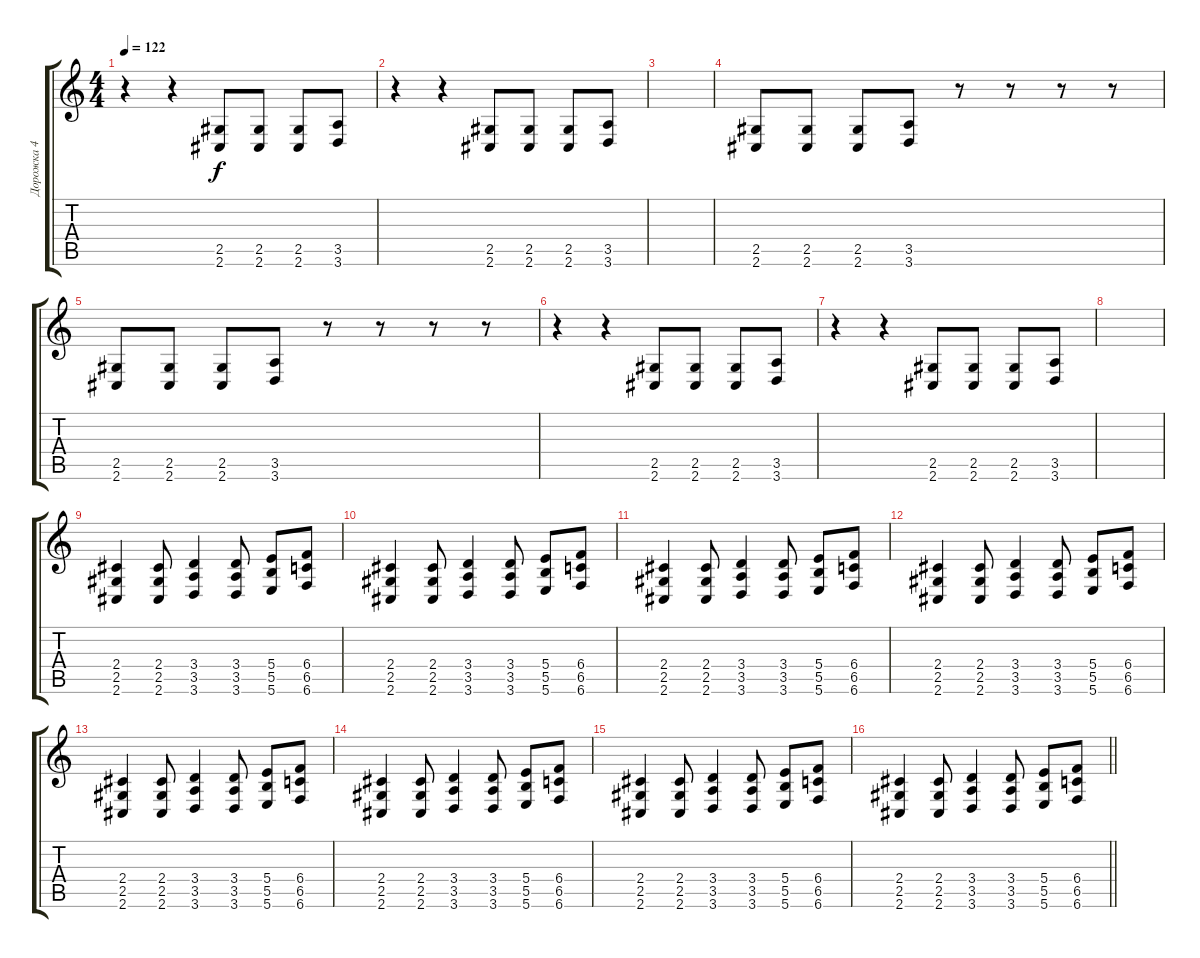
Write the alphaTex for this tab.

\track ("Дорожка 4" "Дорожка 4") {instrument distortionguitar}
\staff {score tabs}
\tuning (Db4 Ab3 E3 B2 Gb2 B1) {hide}
\ts (4 4)
\tempo 122
\clef g2
\ks c
r.4{dy f} r.4 (2.5 2.6).8 (2.5 2.6).8 (2.5 2.6).8 (3.5 3.6).8 |
r.4 r.4 (2.5 2.6).8 (2.5 2.6).8 (2.5 2.6).8 (3.5 3.6).8 |
|
(2.5 2.6).8 (2.5 2.6).8 (2.5 2.6).8 (3.5 3.6).8 r.8 r.8 r.8 r.8 |
(2.5 2.6).8 (2.5 2.6).8 (2.5 2.6).8 (3.5 3.6).8 r.8 r.8 r.8 r.8 |
r.4 r.4 (2.5 2.6).8 (2.5 2.6).8 (2.5 2.6).8 (3.5 3.6).8 |
r.4 r.4 (2.5 2.6).8 (2.5 2.6).8 (2.5 2.6).8 (3.5 3.6).8 |
|
(2.4 2.5 2.6).4 (2.4 2.5 2.6).8 (3.4 3.5 3.6).4 (3.4 3.5 3.6).8 (5.4 5.5 5.6).8 (6.4 6.5 6.6).8 |
(2.4 2.5 2.6).4 (2.4 2.5 2.6).8 (3.4 3.5 3.6).4 (3.4 3.5 3.6).8 (5.4 5.5 5.6).8 (6.4 6.5 6.6).8 |
(2.4 2.5 2.6).4 (2.4 2.5 2.6).8 (3.4 3.5 3.6).4 (3.4 3.5 3.6).8 (5.4 5.5 5.6).8 (6.4 6.5 6.6).8 |
(2.4 2.5 2.6).4 (2.4 2.5 2.6).8 (3.4 3.5 3.6).4 (3.4 3.5 3.6).8 (5.4 5.5 5.6).8 (6.4 6.5 6.6).8 |
(2.4 2.5 2.6).4 (2.4 2.5 2.6).8 (3.4 3.5 3.6).4 (3.4 3.5 3.6).8 (5.4 5.5 5.6).8 (6.4 6.5 6.6).8 |
(2.4 2.5 2.6).4 (2.4 2.5 2.6).8 (3.4 3.5 3.6).4 (3.4 3.5 3.6).8 (5.4 5.5 5.6).8 (6.4 6.5 6.6).8 |
(2.4 2.5 2.6).4 (2.4 2.5 2.6).8 (3.4 3.5 3.6).4 (3.4 3.5 3.6).8 (5.4 5.5 5.6).8 (6.4 6.5 6.6).8 |
\barLineRight lightlight
(2.4 2.5 2.6).4 (2.4 2.5 2.6).8 (3.4 3.5 3.6).4 (3.4 3.5 3.6).8 (5.4 5.5 5.6).8 (6.4 6.5 6.6).8
